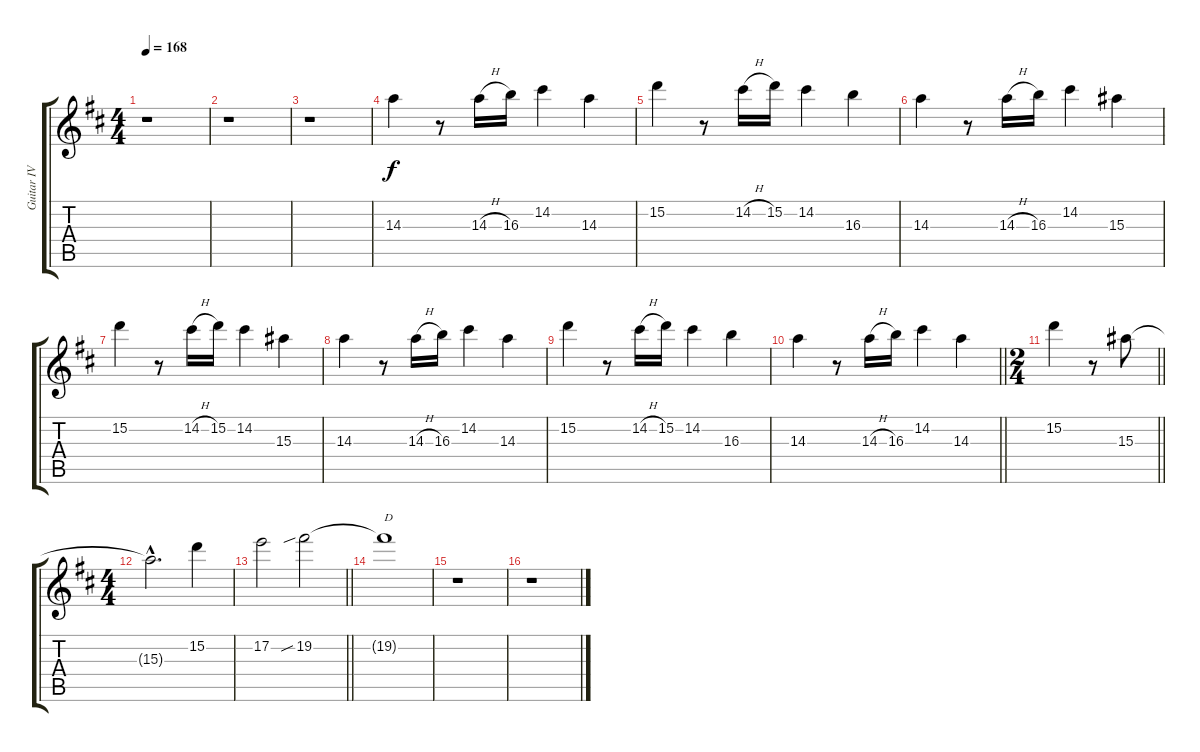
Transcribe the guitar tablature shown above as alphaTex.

\track ("Guitar IV" "Guitar IV") {instrument distortionguitar}
\staff {score tabs}
\tuning (E4 B3 G3 D3 A2 E2) {hide}
\ts (4 4)
\tempo 168
\clef g2
\ks d
r.1{dy f} |
r.1 |
r.1 |
14.3.4 r.8 14.3{h}.16 16.3.16 14.2.4 14.3.4 |
15.2.4 r.8 14.2{h}.16 15.2.16 14.2.4 16.3.4 |
14.3.4 r.8 14.3{h}.16 16.3.16 14.2.4 15.3.4 |
15.2.4 r.8 14.2{h}.16 15.2.16 14.2.4 15.3.4 |
14.3.4 r.8 14.3{h}.16 16.3.16 14.2.4 14.3.4 |
15.2.4 r.8 14.2{h}.16 15.2.16 14.2.4 16.3.4 |
\barLineRight lightlight
14.3.4 r.8 14.3{h}.16 16.3.16 14.2.4 14.3.4 |
\ts (2 4)
\barLineRight lightlight
15.2.4 r.8 15.3.8 |
\ts (4 4)
15.3{hac t}.2{d} 15.2.4 |
\barLineRight lightlight
17.2.2 19.2{sib}.2 |
19.2{t}.1{txt "D"} |
r.1 |
r.1
